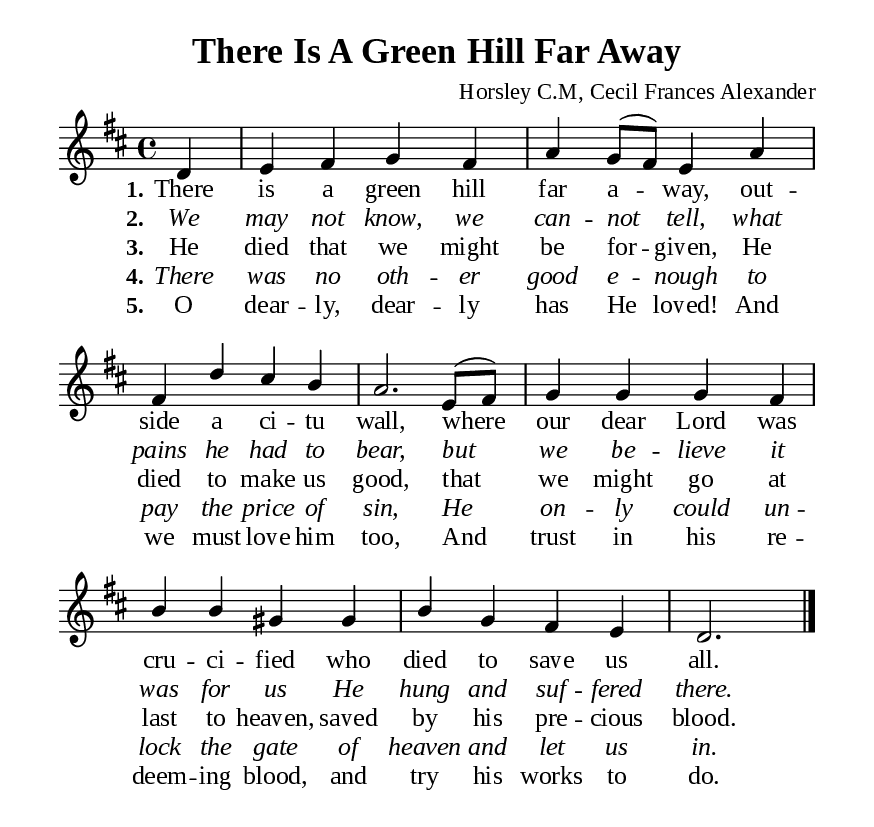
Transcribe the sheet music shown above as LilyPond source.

\version "2.18.2"

\header {
  title = "There Is A Green Hill Far Away"
  composer = "Horsley C.M, Cecil Frances Alexander"
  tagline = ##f
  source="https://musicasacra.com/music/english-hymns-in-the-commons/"
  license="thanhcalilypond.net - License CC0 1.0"
}

global= {
  \key d \major
  \time 4/4
  \override Score.BarNumber.break-visibility = ##(#f #f #f)
  \override Lyrics.LyricSpace.minimum-distance = #3.0
}

\paper {
  #(set-paper-size "a5")
  top-margin = 10\mm
  bottom-margin = 5\mm
  left-margin = 10\mm
  right-margin = 10\mm
  indent = #0
  #(define fonts
	 (make-pango-font-tree "Liberation Serif"
	 		       "Liberation Serif"
			       "Liberation Serif"
			       (/ 20 20)))
  system-system-spacing = #'((basic-distance . 3) (padding . 3))
}

printItalic = \with {
  \override LyricText.font-shape = #'italic
}

% Verse music
musicVerseSoprano = \relative c' {
                    \partial 4 d4 |
  %{	01	%} e fis g fis |
  %{	02	%} a g8 (fis) e4 a |
  %{	03	%} fis d' cis b |
  %{	04	%} a2. e8 (fis) |
  %{	05	%} g4 g g fis |
  %{	06	%} b b gis gis |
  %{	07	%} b g fis e |
                    d2. \bar "|."
}

% Verse lyrics
verseOne = \lyricmode {
  \set stanza = #"1."
  There is a green hill far a -- way,
  out -- side a ci -- tu wall,
  where our dear Lord was cru -- ci -- fied
  who died to save us all.
}

verseTwo = \lyricmode {
  \set stanza = #"2."
  We may not know, we can -- not tell,
  what pains he had to bear,
  but we be -- lieve it was for us He hung and suf -- fered there.
}

verseThree = \lyricmode {
  \set stanza = #"3."
  He died that we might be for -- given,
  He died to make us good,
  that we might go at last to heaven,
  saved by his pre -- cious blood.
}

verseFour = \lyricmode {
  \set stanza = #"4."
  There was no oth -- er good e -- nough
  to pay the price of sin,
  He on -- ly could un -- lock the gate of heaven and let us in.
}

verseFive = \lyricmode {
  \set stanza = #"5."
  O dear -- ly, dear -- ly has He loved!
  And we must love him too,
  And trust in his re -- deem -- ing blood,
  and try his works to do.
}

% Layout
\score {
    \new ChoirStaff <<
      \new Staff <<
        \clef "treble"
        \new Voice = "sopranos" { \global \stemUp \slurUp \musicVerseSoprano }
      >>
      \new Lyrics \lyricsto sopranos \verseOne
      \new Lyrics \printItalic \lyricsto sopranos \verseTwo
      \new Lyrics \lyricsto sopranos \verseThree
      \new Lyrics \printItalic \lyricsto sopranos \verseFour
      \new Lyrics \lyricsto sopranos \verseFive
    >>
}
